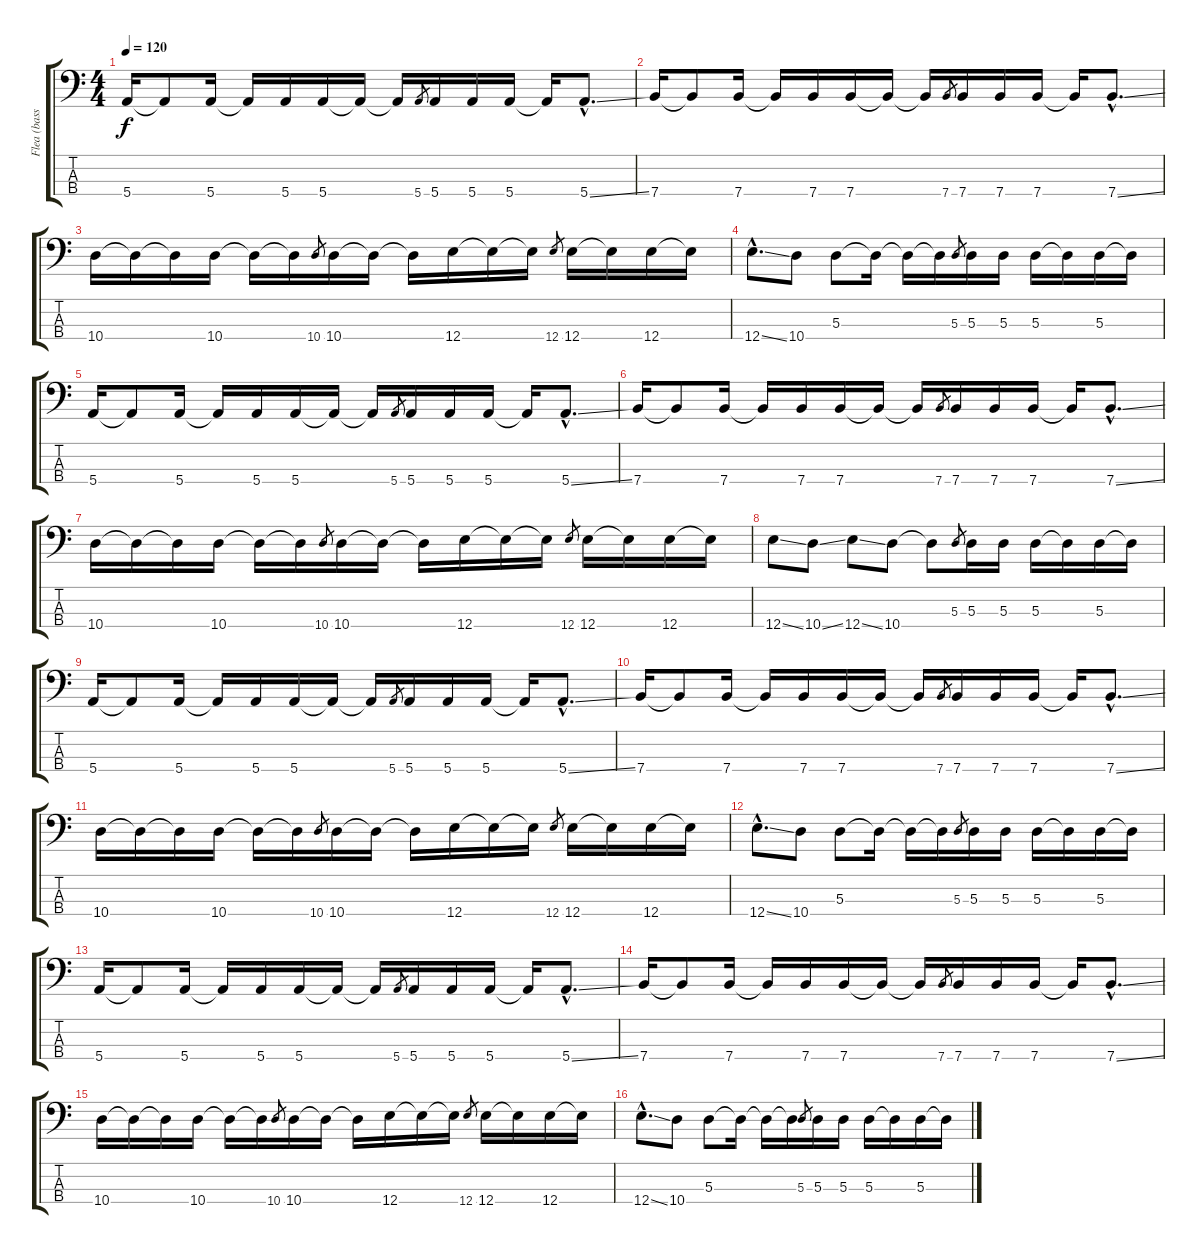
\track ("Flea (bass)" "Flea (bass") {instrument electricbassfinger}
\staff {score tabs}
\tuning (G2 D2 A1 E1) {hide}
\ts (4 4)
\tempo 120
\clef f4
\ks c
5.4.16{dy f} 5.4{t}.8 5.4.16 5.4{t}.16 5.4.16 5.4.16 5.4{t}.16 5.4{t}.16 5.4.8{gr} 5.4.16 5.4.16 5.4.16 5.4{t}.16 5.4{ss hac}.8{d} |
7.4.16 7.4{t}.8 7.4.16 7.4{t}.16 7.4.16 7.4.16 7.4{t}.16 7.4{t}.16 7.4.8{gr} 7.4.16 7.4.16 7.4.16 7.4{t}.16 7.4{ss hac}.8{d} |
10.4.16 10.4{t}.16 10.4{t}.16 10.4.16 10.4{t}.16 10.4{t}.16 10.4.8{gr} 10.4.16 10.4{t}.16 10.4{t}.16 12.4.16 12.4{t}.16 12.4{t}.16 12.4.8{gr} 12.4.16 12.4{t}.16 12.4.16 12.4{t}.16 |
12.4{ss hac}.8{d} 10.4.8 5.3.8 5.3{t}.16 5.3{t}.16 5.3{t}.16 5.3.8{gr} 5.3.16 5.3.16 5.3.16 5.3{t}.16 5.3.16 5.3{t}.16 |
5.4.16 5.4{t}.8 5.4.16 5.4{t}.16 5.4.16 5.4.16 5.4{t}.16 5.4{t}.16 5.4.8{gr} 5.4.16 5.4.16 5.4.16 5.4{t}.16 5.4{ss hac}.8{d} |
7.4.16 7.4{t}.8 7.4.16 7.4{t}.16 7.4.16 7.4.16 7.4{t}.16 7.4{t}.16 7.4.8{gr} 7.4.16 7.4.16 7.4.16 7.4{t}.16 7.4{ss hac}.8{d} |
10.4.16 10.4{t}.16 10.4{t}.16 10.4.16 10.4{t}.16 10.4{t}.16 10.4.8{gr} 10.4.16 10.4{t}.16 10.4{t}.16 12.4.16 12.4{t}.16 12.4{t}.16 12.4.8{gr} 12.4.16 12.4{t}.16 12.4.16 12.4{t}.16 |
12.4{ss}.8 10.4{ss}.8 12.4{ss}.8 10.4.8 10.4{t}.8 5.3.8{gr} 5.3.16 5.3.16 5.3.16 5.3{t}.16 5.3.16 5.3{t}.16 |
5.4.16 5.4{t}.8 5.4.16 5.4{t}.16 5.4.16 5.4.16 5.4{t}.16 5.4{t}.16 5.4.8{gr} 5.4.16 5.4.16 5.4.16 5.4{t}.16 5.4{ss hac}.8{d} |
7.4.16 7.4{t}.8 7.4.16 7.4{t}.16 7.4.16 7.4.16 7.4{t}.16 7.4{t}.16 7.4.8{gr} 7.4.16 7.4.16 7.4.16 7.4{t}.16 7.4{ss hac}.8{d} |
10.4.16 10.4{t}.16 10.4{t}.16 10.4.16 10.4{t}.16 10.4{t}.16 10.4.8{gr} 10.4.16 10.4{t}.16 10.4{t}.16 12.4.16 12.4{t}.16 12.4{t}.16 12.4.8{gr} 12.4.16 12.4{t}.16 12.4.16 12.4{t}.16 |
12.4{ss hac}.8{d} 10.4.8 5.3.8 5.3{t}.16 5.3{t}.16 5.3{t}.16 5.3.8{gr} 5.3.16 5.3.16 5.3.16 5.3{t}.16 5.3.16 5.3{t}.16 |
5.4.16 5.4{t}.8 5.4.16 5.4{t}.16 5.4.16 5.4.16 5.4{t}.16 5.4{t}.16 5.4.8{gr} 5.4.16 5.4.16 5.4.16 5.4{t}.16 5.4{ss hac}.8{d} |
7.4.16 7.4{t}.8 7.4.16 7.4{t}.16 7.4.16 7.4.16 7.4{t}.16 7.4{t}.16 7.4.8{gr} 7.4.16 7.4.16 7.4.16 7.4{t}.16 7.4{ss hac}.8{d} |
10.4.16 10.4{t}.16 10.4{t}.16 10.4.16 10.4{t}.16 10.4{t}.16 10.4.8{gr} 10.4.16 10.4{t}.16 10.4{t}.16 12.4.16 12.4{t}.16 12.4{t}.16 12.4.8{gr} 12.4.16 12.4{t}.16 12.4.16 12.4{t}.16 |
12.4{ss hac}.8{d} 10.4.8 5.3.8 5.3{t}.16 5.3{t}.16 5.3{t}.16 5.3.8{gr} 5.3.16 5.3.16 5.3.16 5.3{t}.16 5.3.16 5.3{t}.16
